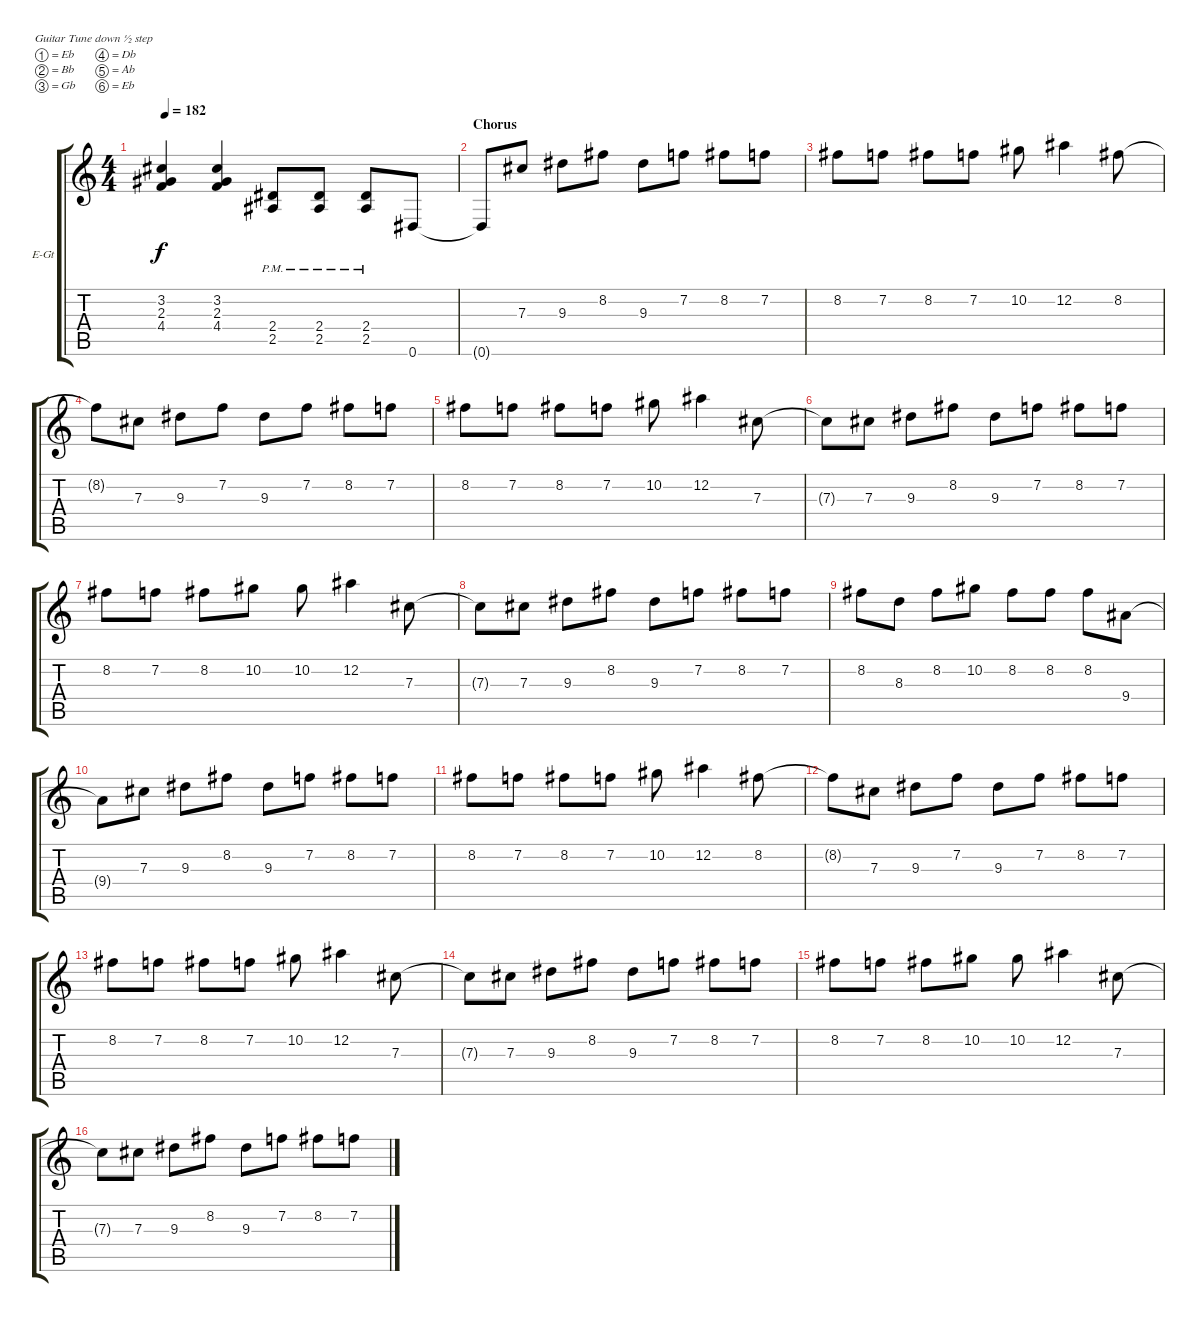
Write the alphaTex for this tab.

\defaultSystemsLayout 4
\bracketExtendMode groupsimilarinstruments
\firstSystemTrackNameOrientation horizontal
\otherSystemsTrackNameOrientation horizontal
\track ("Electric Guitar" "E-Gt") {instrument distortionguitar}
\staff {score tabs}
\tuning (Eb4 Bb3 Gb3 Db3 Ab2 Eb2)
\ts (4 4)
\tempo 182
\clef g2
\ks c
(3.2 2.3 4.4).4{dy f} (3.2 2.3 4.4).4 (2.5{pm} 2.4{pm}).8 (2.4{pm} 2.5{pm}).8 (2.4{pm} 2.5{pm}).8 0.6.8 |
\section ("" "Chorus")
0.6{t}.8 7.3.8 9.3.8 8.2.8 9.3.8 7.2.8 8.2.8 7.2.8 |
8.2.8 7.2.8 8.2.8 7.2.8 10.2.8 12.2.4 8.2.8 |
8.2{t}.8 7.3.8 9.3.8 7.2.8 9.3.8 7.2.8 8.2.8 7.2.8 |
8.2.8 7.2.8 8.2.8 7.2.8 10.2.8 12.2.4 7.3.8 |
7.3{t}.8 7.3.8 9.3.8 8.2.8 9.3.8 7.2.8 8.2.8 7.2.8 |
8.2.8 7.2.8 8.2.8 10.2.8 10.2.8 12.2.4 7.3.8 |
7.3{t}.8 7.3.8 9.3.8 8.2.8 9.3.8 7.2.8 8.2.8 7.2.8 |
8.2.8 8.3.8 8.2.8 10.2.8 8.2.8 8.2.8 8.2.8 9.4.8 |
9.4{t}.8 7.3.8 9.3.8 8.2.8 9.3.8 7.2.8 8.2.8 7.2.8 |
8.2.8 7.2.8 8.2.8 7.2.8 10.2.8 12.2.4 8.2.8 |
8.2{t}.8 7.3.8 9.3.8 7.2.8 9.3.8 7.2.8 8.2.8 7.2.8 |
8.2.8 7.2.8 8.2.8 7.2.8 10.2.8 12.2.4 7.3.8 |
7.3{t}.8 7.3.8 9.3.8 8.2.8 9.3.8 7.2.8 8.2.8 7.2.8 |
8.2.8 7.2.8 8.2.8 10.2.8 10.2.8 12.2.4 7.3.8 |
7.3{t}.8 7.3.8 9.3.8 8.2.8 9.3.8 7.2.8 8.2.8 7.2.8
